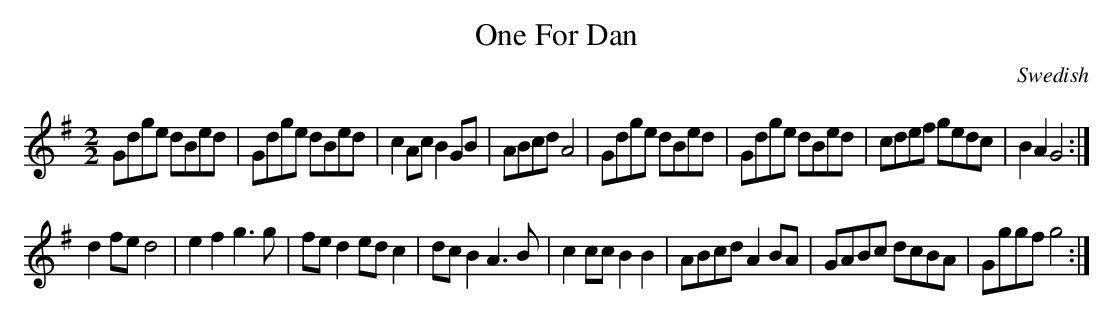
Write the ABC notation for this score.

X:1
T:One For Dan
M:2/2
O:Swedish
K:G
Gdge dBed|Gdge dBed|c2 Ac B2 GB|ABcd A4|Gdge dBed|Gdge dBed|cdef gedc|B2 A2 G4:|
d2 fe d4|e2 f2 g3 g|fed2 edc2|dc B2 A3B|c2 cc B2 B2|ABcd A2 BA|GABc dcBA|Gggf g4:|
